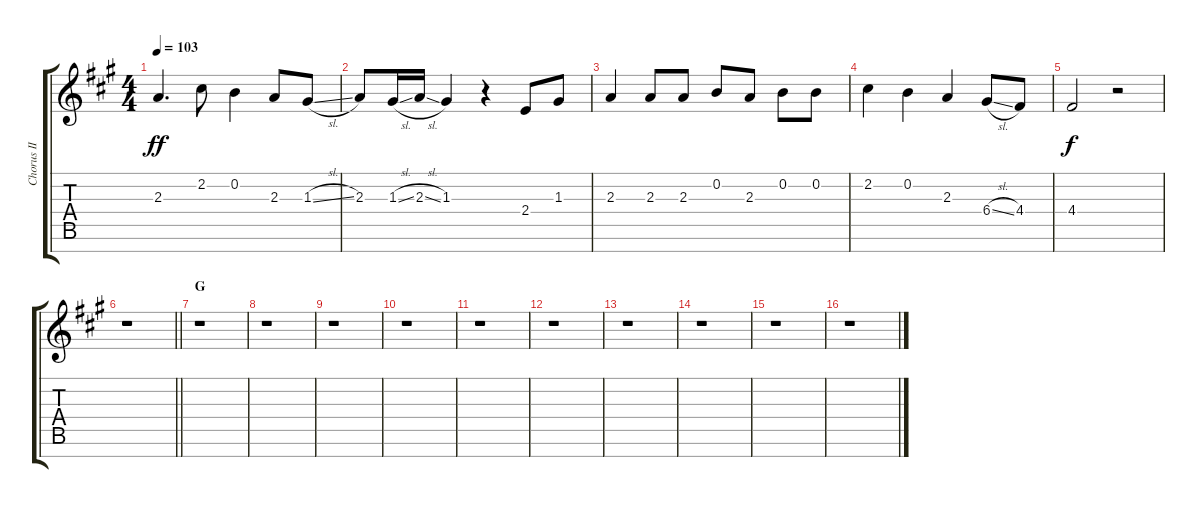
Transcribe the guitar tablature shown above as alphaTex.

\track ("Chorus II" "Chorus II") {instrument acousticgrandpiano}
\staff {score tabs}
\tuning (E5 B4 G4 D4 A3 E3 B2) {hide}
\ts (4 4)
\tempo 103
\clef g2
\ks a
2.3.4{d dy ff} 2.2.8 0.2.4 2.3.8 1.3{sl}.8 |
2.3.8 1.3{sl}.16 2.3{sl}.16 1.3.4 r.4 2.4.8 1.3.8 |
2.3.4 2.3.8 2.3.8 0.2.8 2.3.8 0.2.8 0.2.8 |
2.2.4 0.2.4 2.3.4 6.4{sl}.8 4.4.8 |
4.4.2{dy f} r.2 |
\barLineRight lightlight
r.1 |
\section ("" "G")
r.1 |
r.1 |
r.1 |
r.1 |
r.1 |
r.1 |
r.1 |
r.1 |
r.1 |
r.1
